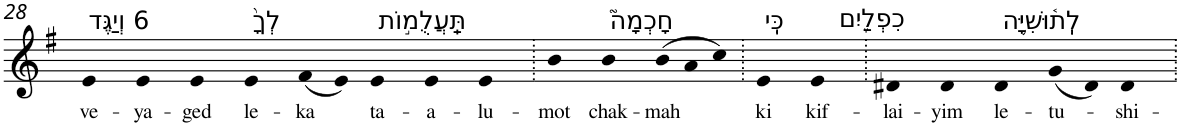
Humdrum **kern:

**kern	**text
*part1	*part1
*staff1	*staff1
*I"Piano	*
*I'Pno	*
!!LO:PB:g=z
*clefG2	*
*k[f#]	*
*G:	*
=28	=28
!LO:TX:a:t=6 וְיַגֶּד	!
!	!LO:LY:b
4e	ve-
!	!LO:LY:b
4e	-ya-
!	!LO:LY:b
4e	-ged
!LO:TX:a:t=לְךָ֨	!
!	!LO:LY:b
4e	le-
!	!LO:LY:b
(8f#	-ka
8e)	.
!LO:TX:a:t=תַּֽעֲלֻמ֣וֹת	!
!	!LO:LY:b
4e	ta-
!	!LO:LY:b
4e	-a-
!	!LO:LY:b
4e	-lu-
=29.	=29.
!	!LO:LY:b
4b	-mot
!LO:TX:a:t=חָכְמָה֮	!
!	!LO:LY:b
4b	chak-
*Xtuplet	*
!	!LO:LY:b
(12b	-mah
12a	.
12cc)	.
=30.	=30.
!LO:TX:a:t=כִּֽי	!
!	!LO:LY:b
4e	ki
!LO:TX:a:t=כִפְלַ֪יִם	!
!	!LO:LY:b
4e	kif-
=31.	=31.
!	!LO:LY:b
4d#X	-lai-
!	!LO:LY:b
4d#	-yim
!LO:TX:a:t=לְֽת֫וּשִׁיָּ֥ה	!
!	!LO:LY:b
4d#	le-
!	!LO:LY:b
(8g	-tu-
8d#)	.
!	!LO:LY:b
4d#	-shi-
=.	=.
*-	*-
